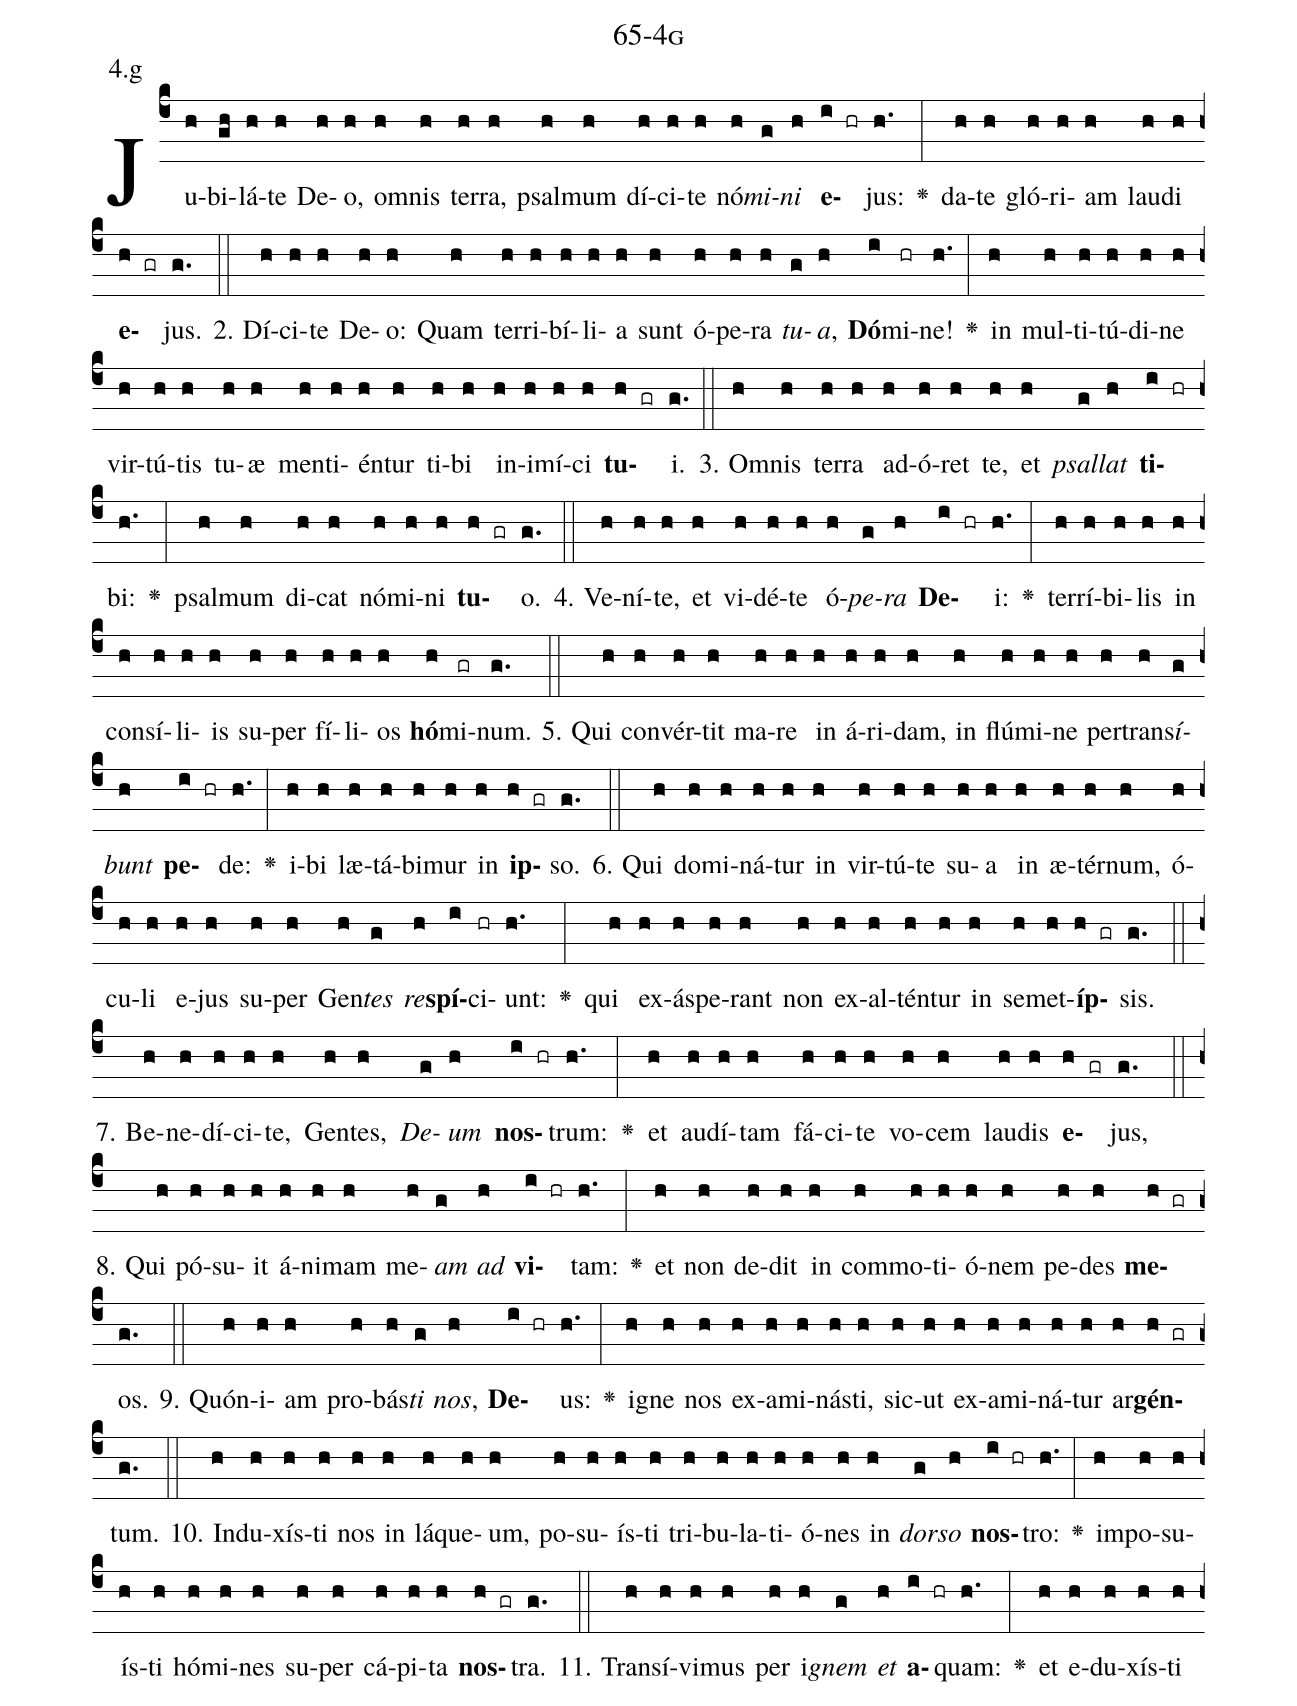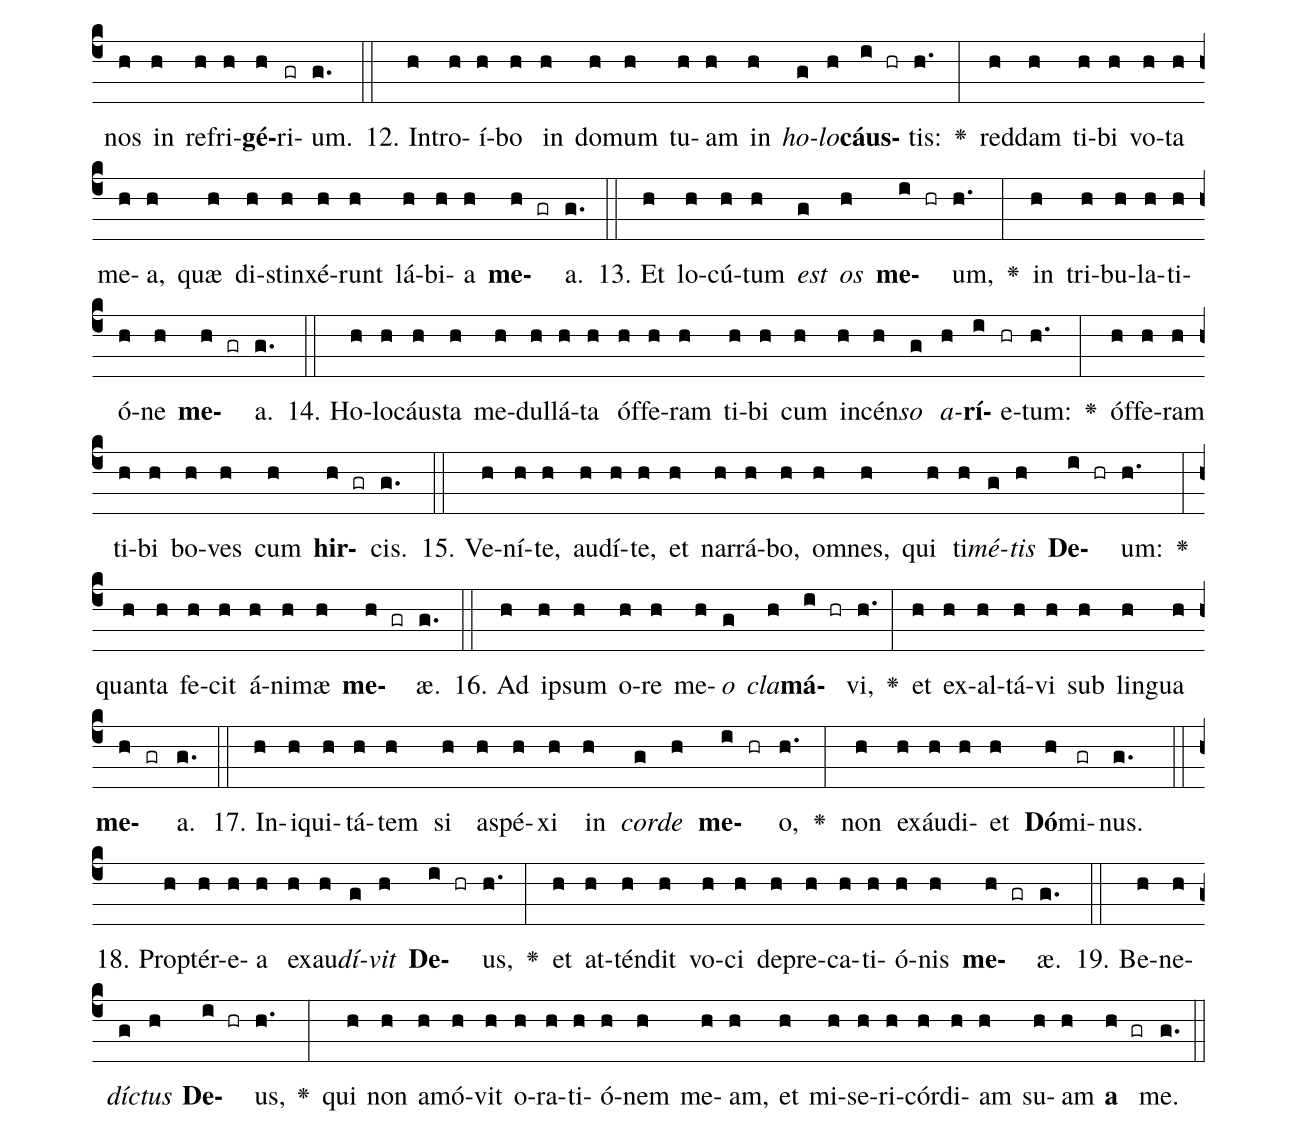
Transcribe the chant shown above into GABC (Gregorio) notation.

name: 65-4g;
annotation: 4.g;
%%
(c4)Ju(h)bi(gh)lá(h)te(h) De(h)o,(h) om(h)nis(h) ter(h)ra,(h) psal(h)mum(h) dí(h)ci(h)te(h) nó(h)<i>mi</i>(g)<i>ni</i>(h) <b>e</b>(i hr)jus:(h.) <v>\greheightstar</v>(:) da(h)te(h) gló(h)ri(h)am(h) lau(h)di(h) <b>e</b>(h gr)jus.(g.) (::)
2. Dí(h)ci(h)te(h) De(h)o:(h) Quam(h) ter(h)ri(h)bí(h)li(h)a(h) sunt(h) ó(h)pe(h)ra(h) <i>tu</i>(g)<i>a</i>,(h) <b>Dó</b>(i)mi(hr)ne!(h.) <v>\greheightstar</v>(:) in(h) mul(h)ti(h)tú(h)di(h)ne(h) vir(h)tú(h)tis(h) tu(h)æ(h) men(h)ti(h)én(h)tur(h) ti(h)bi(h) in(h)i(h)mí(h)ci(h) <b>tu</b>(h gr)i.(g.) (::)
3. Om(h)nis(h) ter(h)ra(h) ad(h)ó(h)ret(h) te,(h) et(h) <i>psal</i>(g)<i>lat</i>(h) <b>ti</b>(i hr)bi:(h.) <v>\greheightstar</v>(:) psal(h)mum(h) di(h)cat(h) nó(h)mi(h)ni(h) <b>tu</b>(h gr)o.(g.) (::)
4. Ve(h)ní(h)te,(h) et(h) vi(h)dé(h)te(h) ó(h)<i>pe</i>(g)<i>ra</i>(h) <b>De</b>(i hr)i:(h.) <v>\greheightstar</v>(:) ter(h)rí(h)bi(h)lis(h) in(h) con(h)sí(h)li(h)is(h) su(h)per(h) fí(h)li(h)os(h) <b>hó</b>(h)mi(gr)num.(g.) (::)
5. Qui(h) con(h)vér(h)tit(h) ma(h)re(h) in(h) á(h)ri(h)dam,(h) in(h) flú(h)mi(h)ne(h) per(h)trans(h)<i>í</i>(g)<i>bunt</i>(h) <b>pe</b>(i hr)de:(h.) <v>\greheightstar</v>(:) i(h)bi(h) læ(h)tá(h)bi(h)mur(h) in(h) <b>ip</b>(h gr)so.(g.) (::)
6. Qui(h) do(h)mi(h)ná(h)tur(h) in(h) vir(h)tú(h)te(h) su(h)a(h) in(h) æ(h)tér(h)num,(h) ó(h)cu(h)li(h) e(h)jus(h) su(h)per(h) Gen(h)<i>tes</i>(g) <i>re</i>(h)<b>spí</b>(i)ci(hr)unt:(h.) <v>\greheightstar</v>(:) qui(h) ex(h)ás(h)pe(h)rant(h) non(h) ex(h)al(h)tén(h)tur(h) in(h) se(h)met(h)<b>íp</b>(h gr)sis.(g.) (::)
7. Be(h)ne(h)dí(h)ci(h)te,(h) Gen(h)tes,(h) <i>De</i>(g)<i>um</i>(h) <b>nos</b>(i hr)trum:(h.) <v>\greheightstar</v>(:) et(h) au(h)dí(h)tam(h) fá(h)ci(h)te(h) vo(h)cem(h) lau(h)dis(h) <b>e</b>(h gr)jus,(g.) (::)
8. Qui(h) pó(h)su(h)it(h) á(h)ni(h)mam(h) me(h)<i>am</i>(g) <i>ad</i>(h) <b>vi</b>(i hr)tam:(h.) <v>\greheightstar</v>(:) et(h) non(h) de(h)dit(h) in(h) com(h)mo(h)ti(h)ó(h)nem(h) pe(h)des(h) <b>me</b>(h gr)os.(g.) (::)
9. Quón(h)i(h)am(h) pro(h)bás(h)<i>ti</i>(g) <i>nos</i>,(h) <b>De</b>(i hr)us:(h.) <v>\greheightstar</v>(:) i(h)gne(h) nos(h) ex(h)a(h)mi(h)nás(h)ti,(h) sic(h)ut(h) ex(h)a(h)mi(h)ná(h)tur(h) ar(h)<b>gén</b>(h gr)tum.(g.) (::)
10. In(h)du(h)xís(h)ti(h) nos(h) in(h) lá(h)que(h)um,(h) po(h)su(h)ís(h)ti(h) tri(h)bu(h)la(h)ti(h)ó(h)nes(h) in(h) <i>dor</i>(g)<i>so</i>(h) <b>nos</b>(i hr)tro:(h.) <v>\greheightstar</v>(:) im(h)po(h)su(h)ís(h)ti(h) hó(h)mi(h)nes(h) su(h)per(h) cá(h)pi(h)ta(h) <b>nos</b>(h gr)tra.(g.) (::)
11. Trans(h)í(h)vi(h)mus(h) per(h) i(h)<i>gnem</i>(g) <i>et</i>(h) <b>a</b>(i hr)quam:(h.) <v>\greheightstar</v>(:) et(h) e(h)du(h)xís(h)ti(h) nos(h) in(h) re(h)fri(h)<b>gé</b>(h)ri(gr)um.(g.) (::)
12. In(h)tro(h)í(h)bo(h) in(h) do(h)mum(h) tu(h)am(h) in(h) <i>ho</i>(g)<i>lo</i>(h)<b>cáus</b>(i hr)tis:(h.) <v>\greheightstar</v>(:) red(h)dam(h) ti(h)bi(h) vo(h)ta(h) me(h)a,(h) quæ(h) di(h)stin(h)xé(h)runt(h) lá(h)bi(h)a(h) <b>me</b>(h gr)a.(g.) (::)
13. Et(h) lo(h)cú(h)tum(h) <i>est</i>(g) <i>os</i>(h) <b>me</b>(i hr)um,(h.) <v>\greheightstar</v>(:) in(h) tri(h)bu(h)la(h)ti(h)ó(h)ne(h) <b>me</b>(h gr)a.(g.) (::)
14. Ho(h)lo(h)cáus(h)ta(h) me(h)dul(h)lá(h)ta(h) óf(h)fe(h)ram(h) ti(h)bi(h) cum(h) in(h)cén(h)<i>so</i>(g) <i>a</i>(h)<b>rí</b>(i)e(hr)tum:(h.) <v>\greheightstar</v>(:) óf(h)fe(h)ram(h) ti(h)bi(h) bo(h)ves(h) cum(h) <b>hir</b>(h gr)cis.(g.) (::)
15. Ve(h)ní(h)te,(h) au(h)dí(h)te,(h) et(h) nar(h)rá(h)bo,(h) om(h)nes,(h) qui(h) ti(h)<i>mé</i>(g)<i>tis</i>(h) <b>De</b>(i hr)um:(h.) <v>\greheightstar</v>(:) quan(h)ta(h) fe(h)cit(h) á(h)ni(h)mæ(h) <b>me</b>(h gr)æ.(g.) (::)
16. Ad(h) ip(h)sum(h) o(h)re(h) me(h)<i>o</i>(g) <i>cla</i>(h)<b>má</b>(i hr)vi,(h.) <v>\greheightstar</v>(:) et(h) ex(h)al(h)tá(h)vi(h) sub(h) lin(h)gua(h) <b>me</b>(h gr)a.(g.) (::)
17. In(h)i(h)qui(h)tá(h)tem(h) si(h) a(h)spé(h)xi(h) in(h) <i>cor</i>(g)<i>de</i>(h) <b>me</b>(i hr)o,(h.) <v>\greheightstar</v>(:) non(h) ex(h)áu(h)di(h)et(h) <b>Dó</b>(h)mi(gr)nus.(g.) (::)
18. Prop(h)tér(h)e(h)a(h) ex(h)au(h)<i>dí</i>(g)<i>vit</i>(h) <b>De</b>(i hr)us,(h.) <v>\greheightstar</v>(:) et(h) at(h)tén(h)dit(h) vo(h)ci(h) de(h)pre(h)ca(h)ti(h)ó(h)nis(h) <b>me</b>(h gr)æ.(g.) (::)
19. Be(h)ne(h)<i>díc</i>(g)<i>tus</i>(h) <b>De</b>(i hr)us,(h.) <v>\greheightstar</v>(:) qui(h) non(h) a(h)mó(h)vit(h) o(h)ra(h)ti(h)ó(h)nem(h) me(h)am,(h) et(h) mi(h)se(h)ri(h)cór(h)di(h)am(h) su(h)am(h) <b>a</b>(h gr) me.(g.) (::)
